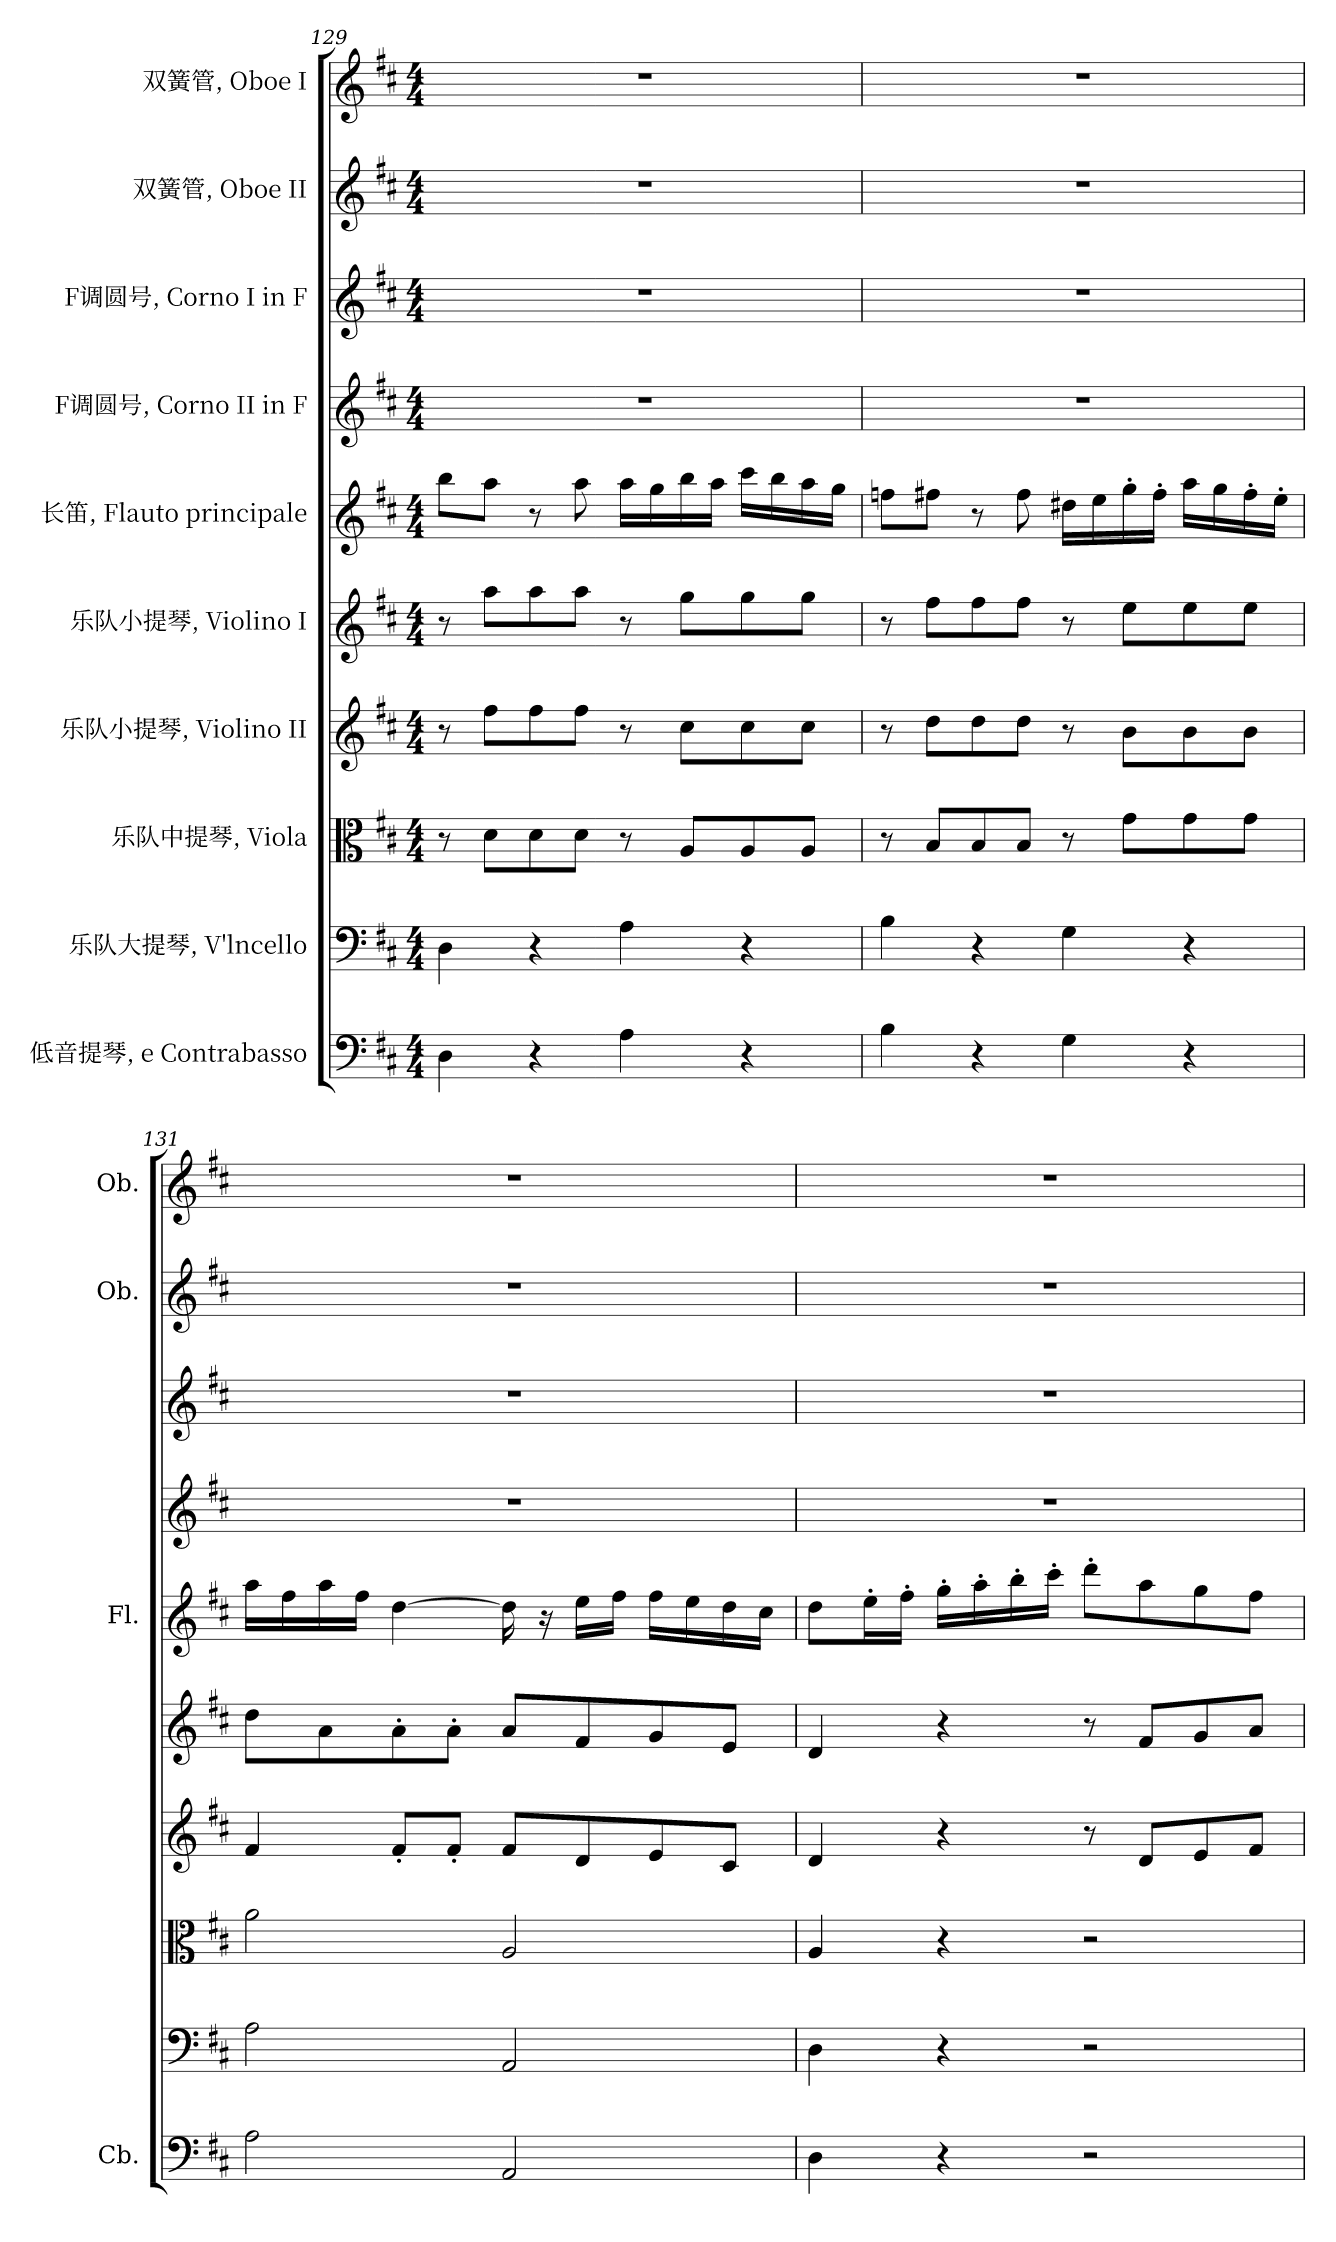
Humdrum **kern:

**kern	**kern	**kern	**kern	**kern	**kern	**kern	**kern	**kern	**kern
*part10	*part9	*part8	*part7	*part6	*part5	*part4	*part3	*part2	*part1
*staff10	*staff9	*staff8	*staff7	*staff6	*staff5	*staff4	*staff3	*staff2	*staff1
*I"低音提琴, e Contrabasso	*I"乐队大提琴, V'lncello	*I"乐队中提琴, Viola	*I"乐队小提琴, Violino II	*I"乐队小提琴, Violino I	*I"长笛, Flauto principale	*I"F调圆号, Corno II in F	*I"F调圆号, Corno I in F	*I"双簧管, Oboe II	*I"双簧管, Oboe I
*I'Cb.	*	*	*	*	*I'Fl.	*	*	*I'Ob.	*I'Ob.
!!LO:PB:g=z
*clefF4	*clefF4	*clefC3	*clefG2	*clefG2	*clefG2	*clefG2	*clefG2	*clefG2	*clefG2
*ITrd7c12	*	*	*	*	*	*ITrd4c7	*ITrd4c7	*	*
*k[f#c#]	*k[f#c#]	*k[f#c#]	*k[f#c#]	*k[f#c#]	*k[f#c#]	*k[f#]	*k[f#]	*k[f#c#]	*k[f#c#]
*M4/4	*M4/4	*M4/4	*M4/4	*M4/4	*M4/4	*M4/4	*M4/4	*M4/4	*M4/4
=129	=129	=129	=129	=129	=129	=129	=129	=129	=129
4DD\	4D\	8r	8r	8r	8bb\L	1r	1r	1r	1r
.	.	8d\L	8ff#\L	8aa\L	8aa\J	.	.	.	.
4r	4r	8d\	8ff#\	8aa\	8r	.	.	.	.
.	.	8d\J	8ff#\J	8aa\J	8aa\	.	.	.	.
4AA\	4A\	8r	8r	8r	16aa\LL	.	.	.	.
.	.	.	.	.	16gg\	.	.	.	.
.	.	8A/L	8cc#\L	8gg\L	16bb\	.	.	.	.
.	.	.	.	.	16aa\JJ	.	.	.	.
4r	4r	8A/	8cc#\	8gg\	16ccc#\LL	.	.	.	.
.	.	.	.	.	16bb\	.	.	.	.
.	.	8A/J	8cc#\J	8gg\J	16aa\	.	.	.	.
.	.	.	.	.	16gg\JJ	.	.	.	.
=130	=130	=130	=130	=130	=130	=130	=130	=130	=130
4BB\	4B\	8r	8r	8r	8ffn\L	1r	1r	1r	1r
.	.	8B/L	8dd\L	8ff#\L	8ff#X\J	.	.	.	.
4r	4r	8B/	8dd\	8ff#\	8r	.	.	.	.
.	.	8B/J	8dd\J	8ff#\J	8ff#\	.	.	.	.
4GG\	4G\	8r	8r	8r	16dd#X\LL	.	.	.	.
.	.	.	.	.	16ee\	.	.	.	.
.	.	8g\L	8b\L	8ee\L	16gg'\	.	.	.	.
.	.	.	.	.	16ff#'\JJ	.	.	.	.
4r	4r	8g\	8b\	8ee\	16aa\LL	.	.	.	.
.	.	.	.	.	16gg\	.	.	.	.
.	.	8g\J	8b\J	8ee\J	16ff#'\	.	.	.	.
.	.	.	.	.	16ee'\JJ	.	.	.	.
=131	=131	=131	=131	=131	=131	=131	=131	=131	=131
2AA\	2A\	2a\	4f#/	8dd\L	16aa\LL	1r	1r	1r	1r
.	.	.	.	.	16ff#\	.	.	.	.
.	.	.	.	8a\	16aa\	.	.	.	.
.	.	.	.	.	16ff#\JJ	.	.	.	.
.	.	.	8f#'/L	8a'\	[4dd\	.	.	.	.
.	.	.	8f#'/J	8a'\J	.	.	.	.	.
2AAA/	2AA/	2A/	8f#/L	8a/L	16dd\]	.	.	.	.
.	.	.	.	.	16r	.	.	.	.
.	.	.	8d/	8f#/	16ee\LL	.	.	.	.
.	.	.	.	.	16ff#\JJ	.	.	.	.
.	.	.	8e/	8g/	16ff#\LL	.	.	.	.
.	.	.	.	.	16ee\	.	.	.	.
.	.	.	8c#/J	8e/J	16dd\	.	.	.	.
.	.	.	.	.	16cc#\JJ	.	.	.	.
!!LO:PB:g=z
=132	=132	=132	=132	=132	=132	=132	=132	=132	=132
4DD\	4D\	4A/	4d/	4d/	8dd\L	1r	1r	1r	1r
.	.	.	.	.	16ee'\L	.	.	.	.
.	.	.	.	.	16ff#'\JJ	.	.	.	.
4r	4r	4r	4r	4r	16gg'\LL	.	.	.	.
.	.	.	.	.	16aa'\	.	.	.	.
.	.	.	.	.	16bb'\	.	.	.	.
.	.	.	.	.	16ccc#'\JJ	.	.	.	.
2r	2r	2r	8r	8r	8ddd'\L	.	.	.	.
.	.	.	8d/L	8f#/L	8aa\	.	.	.	.
.	.	.	8e/	8g/	8gg\	.	.	.	.
.	.	.	8f#/J	8a/J	8ff#\J	.	.	.	.
=	=	=	=	=	=	=	=	=	=
*-	*-	*-	*-	*-	*-	*-	*-	*-	*-
